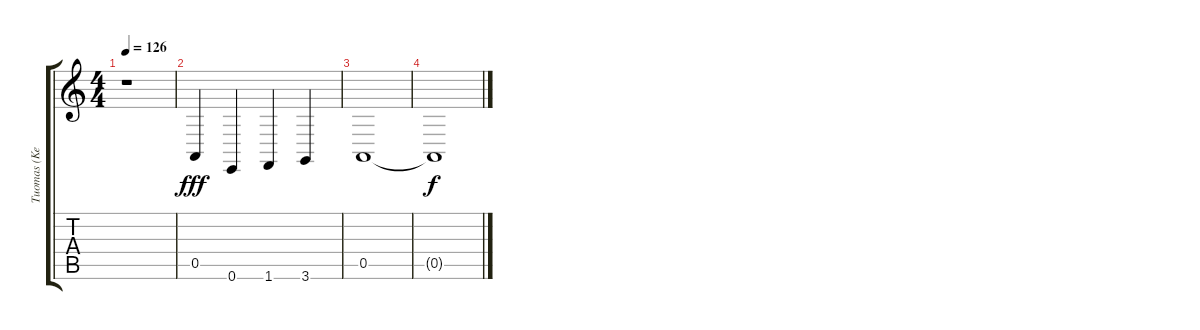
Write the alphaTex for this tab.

\track ("Tuomas (Keyboard 2)" "Tuomas (Ke") {instrument synthstrings1}
\staff {score tabs}
\tuning (E4 B3 G3 D3 A2 E2) {hide}
\ts (4 4)
\tempo 126
\clef g2
\ks c
r.1{dy fff} |
0.5.4 0.6.4 1.6.4 3.6.4 |
0.5.1 |
0.5{t}.1{dy f}
